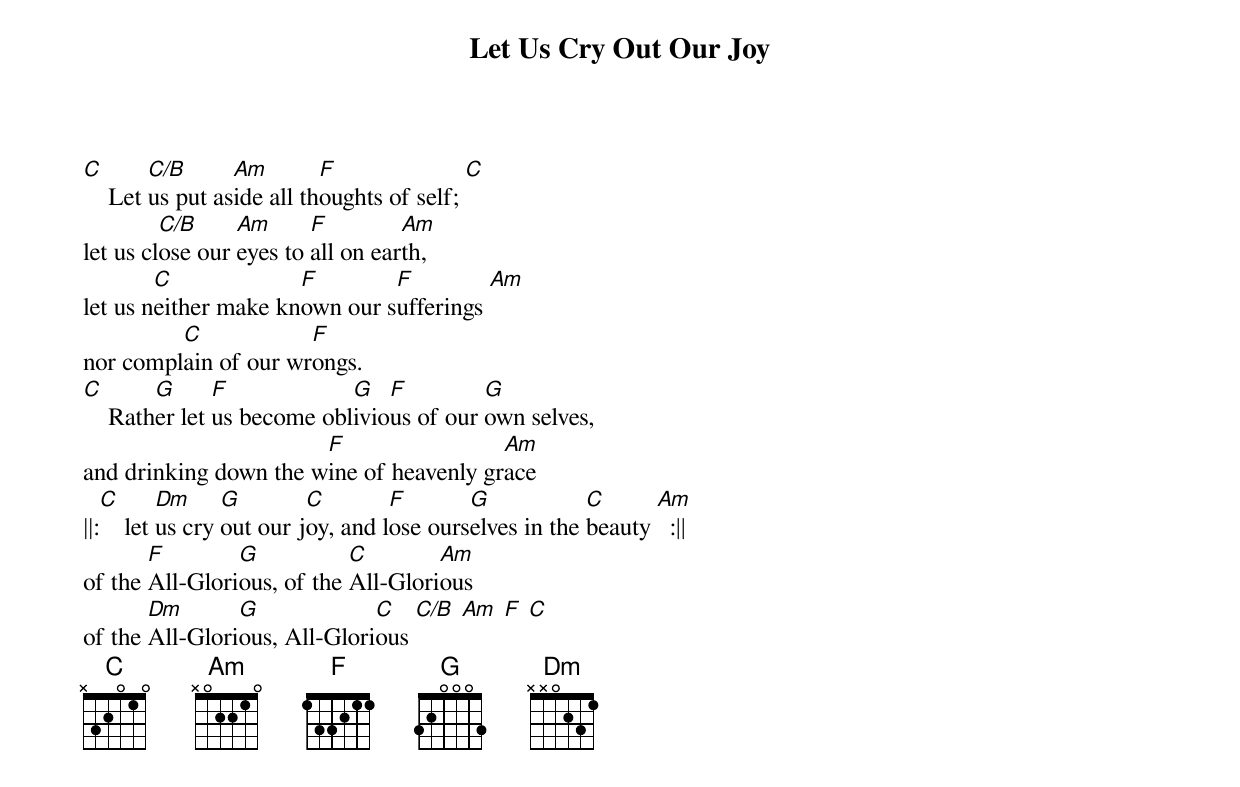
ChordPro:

{title: Let Us Cry Out Our Joy}
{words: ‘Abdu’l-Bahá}
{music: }

[C]    Let [C/B]us put as[Am]ide all th[F]oughts of self; [C]
let us cl[C/B]ose our [Am]eyes to [F]all on ear[Am]th,
let us n[C]either make kn[F]own our s[F]ufferings [Am]
nor compl[C]ain of our wr[F]ongs.
[C]    Rath[G]er let [F]us become obl[G]ivio[F]us of our [G]own selves,
and drinking down the w[F]ine of heavenly gr[Am]ace
||:[C]    let [Dm]us cry [G]out our j[C]oy, and l[F]ose ours[G]elves in the [C]beauty [Am]  :||
of the [F]All-Glori[G]ous, of the [C]All-Glori[Am]ous
of the [Dm]All-Glori[G]ous, All-Glori[C]ous [C/B] [Am] [F] [C]
